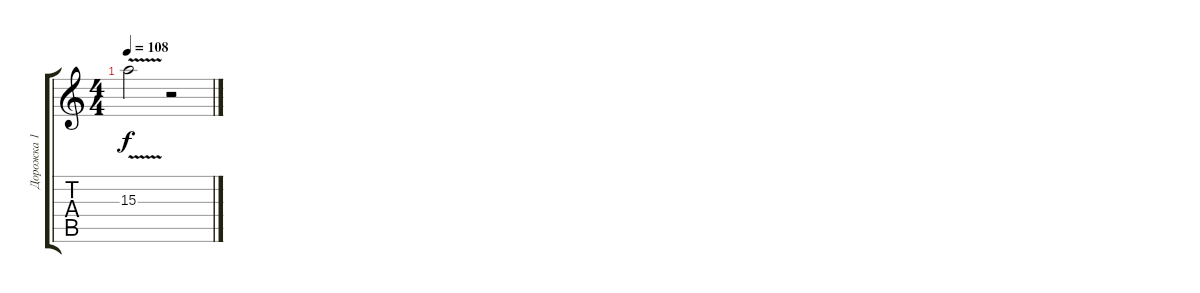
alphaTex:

\track ("Дорожка 1" "Дорожка 1") {instrument overdrivenguitar}
\staff {score tabs}
\tuning (Eb4 Bb3 Gb3 Db3 Ab2 Eb2) {hide}
\ts (4 4)
\tempo 108
\clef g2
\ks c
15.3{v}.2{dy f} r.2
